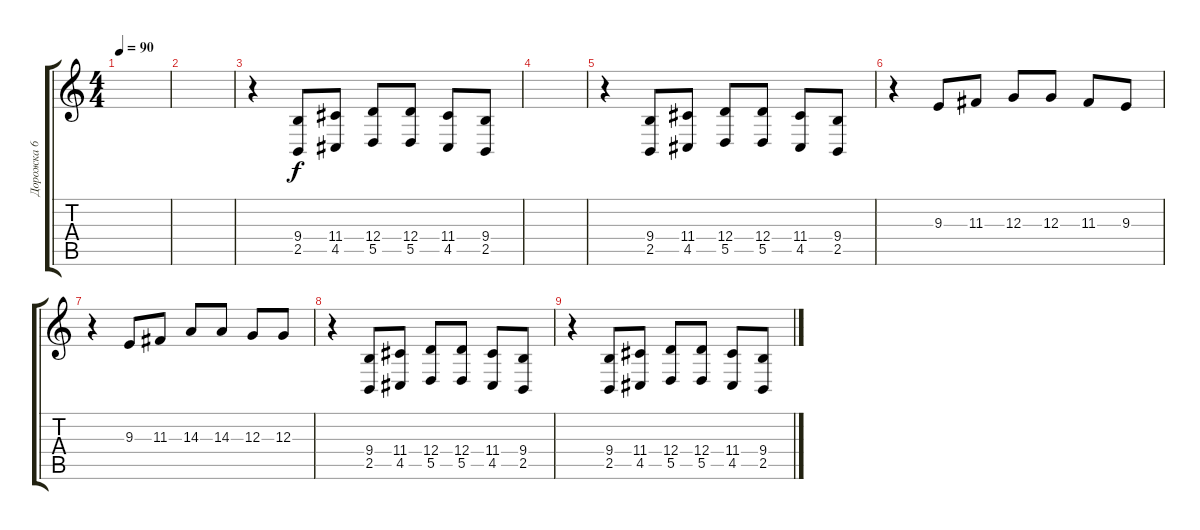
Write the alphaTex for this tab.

\track ("Дорожка 6" "Дорожка 6") {instrument accordion}
\staff {score tabs}
\tuning (E4 B3 G3 D3 A2 E2) {hide}
\ts (4 4)
\tempo 90
\clef g2
\ks c
|
|
r.4 (9.4 2.5).8 (11.4 4.5).8 (12.4 5.5).8 (12.4 5.5).8 (11.4 4.5).8 (9.4 2.5).8 |
|
r.4 (9.4 2.5).8 (11.4 4.5).8 (12.4 5.5).8 (12.4 5.5).8 (11.4 4.5).8 (9.4 2.5).8 |
r.4 9.3.8 11.3.8 12.3.8 12.3.8 11.3.8 9.3.8 |
r.4 9.3.8 11.3.8 14.3.8 14.3.8 12.3.8 12.3.8 |
r.4 (9.4 2.5).8 (11.4 4.5).8 (12.4 5.5).8 (12.4 5.5).8 (11.4 4.5).8 (9.4 2.5).8 |
r.4 (9.4 2.5).8 (11.4 4.5).8 (12.4 5.5).8 (12.4 5.5).8 (11.4 4.5).8 (9.4 2.5).8
